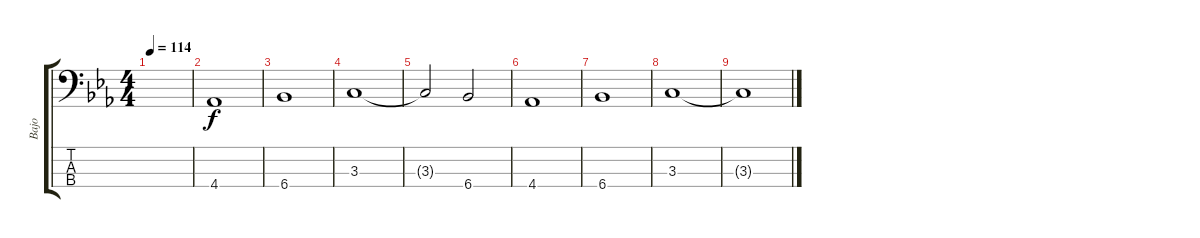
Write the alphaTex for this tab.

\track ("Bajo" "Bajo") {instrument electricbassfinger}
\staff {score tabs}
\tuning (G2 D2 A1 E1) {hide}
\ts (4 4)
\tempo 114
\clef f4
\ks eb
|
4.4.1 |
6.4.1 |
3.3.1 |
3.3{t}.2 6.4.2 |
4.4.1 |
6.4.1 |
3.3.1 |
3.3{t}.1
